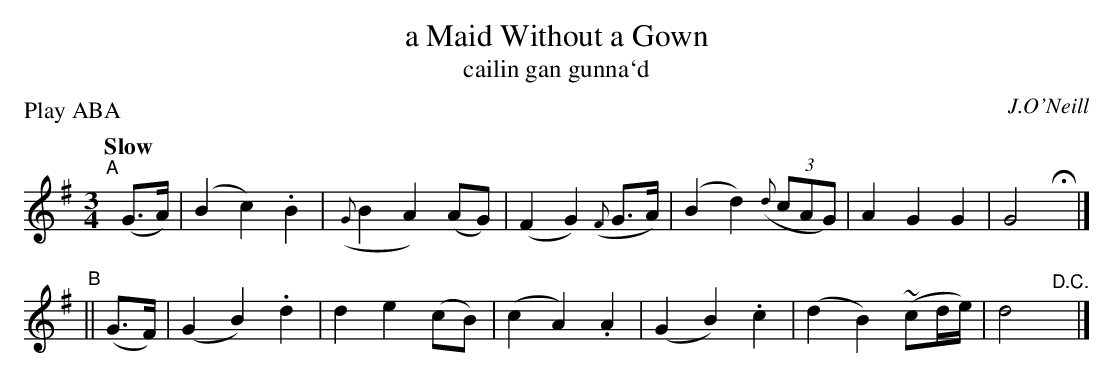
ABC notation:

X:1
T: a Maid Without a Gown
T: cailin gan gunna\`d
O: J.O'Neill
Q: "Slow"
P: Play ABA
M: 3/4
L: 1/8
K: G
"^A"[|](G>A) \
| (B2 c2) .B2 | ({G}B2 A2) (AG) | (F2 G2)  ({F}G>A) \
| (B2 d2) ((3{d}cAG) | A2 G2 G2 | G4 Hy|]
"^B"|| (G>F) \
| (G2 B2) .d2 | d2 e2 (cB) | (c2 A2) .A2 \
| (G2 B2) .c2 | (d2 B2) (~cd/e/) | d4 "D.C."y |]
